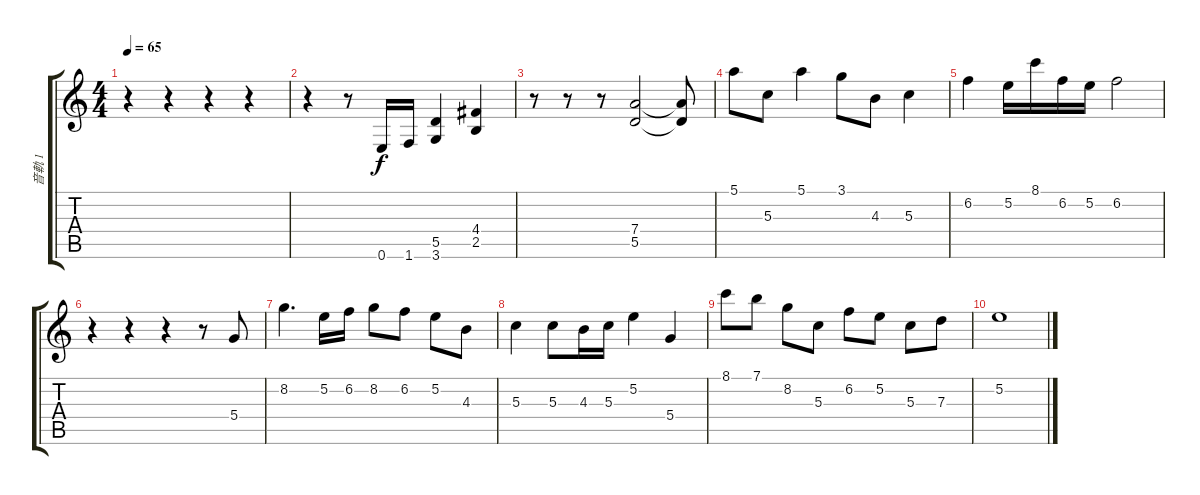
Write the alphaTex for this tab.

\track ("音軌 1" "音軌 1") {instrument electricguitarjazz}
\staff {score tabs}
\tuning (E4 B3 G3 D3 A2 E2) {hide}
\ts (4 4)
\tempo 65
\clef g2
\ks c
r.4{dy f} r.4 r.4 r.4 |
r.4 r.8 0.6.16 1.6.16 (5.5 3.6).4 (4.4 2.5).4 |
r.8 r.8 r.8 (7.4 5.5).2 (7.4{t} 5.5{t}).8 |
5.1.8{instrument electricguitarjazz} 5.3.8 5.1.4 3.1.8 4.3.8 5.3.4 |
6.2.4 5.2.16 8.1.16 6.2.16 5.2.16 6.2.2 |
r.4 r.4 r.4 r.8 5.4.8 |
8.2.4{d} 5.2.16 6.2.16 8.2.8 6.2.8 5.2.8 4.3.8 |
5.3.4 5.3.8 4.3.16 5.3.16 5.2.4 5.4.4 |
8.1.8 7.1.8 8.2.8 5.3.8 6.2.8 5.2.8 5.3.8 7.3.8 |
5.2.1
